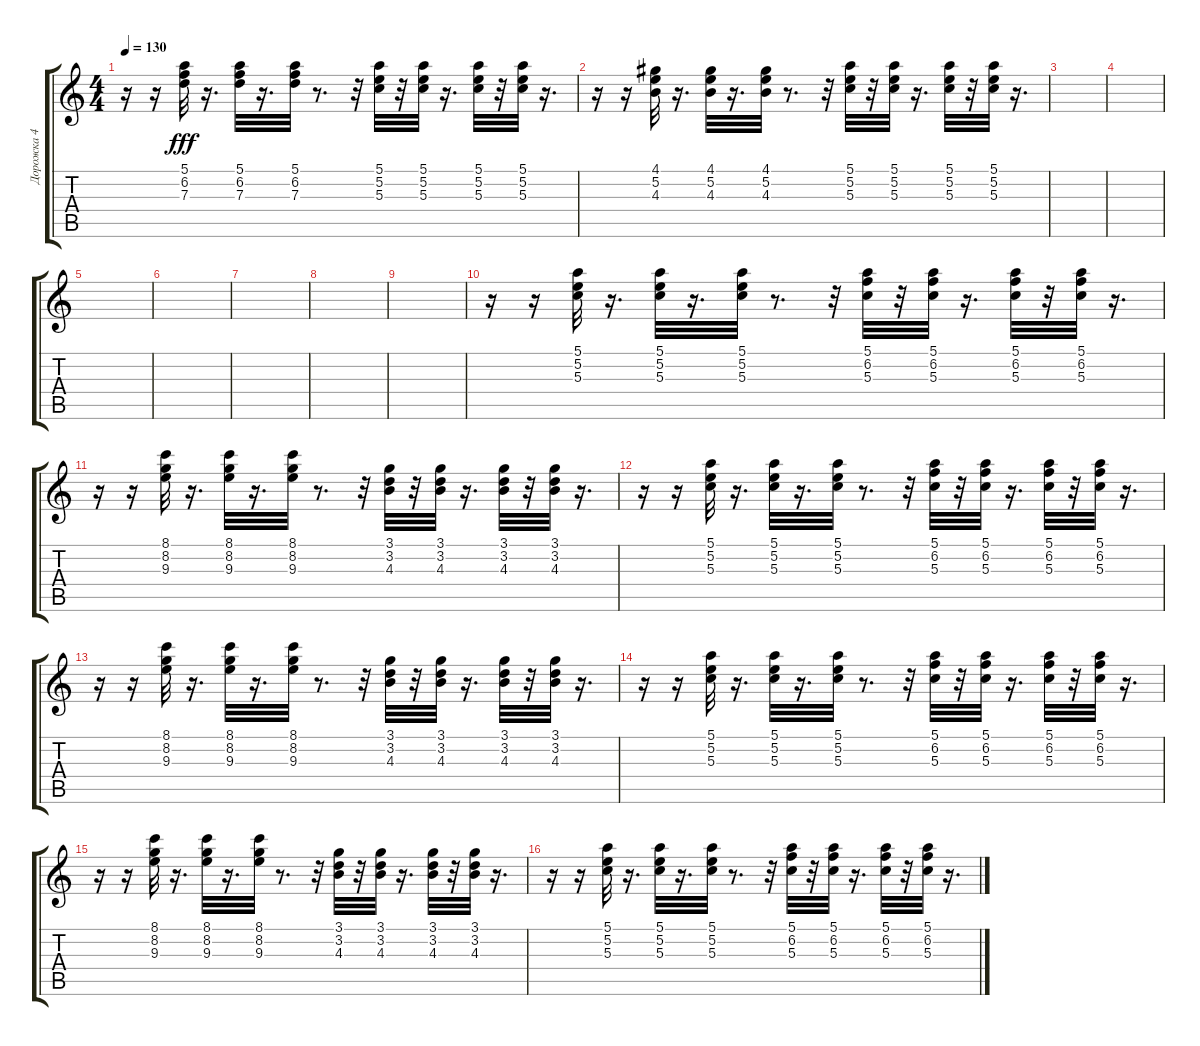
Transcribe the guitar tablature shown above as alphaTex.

\track ("Дорожка 4" "Дорожка 4") {instrument synthbass1}
\staff {score tabs}
\tuning (E4 B3 G3 D3 A2 E2) {hide}
\ts (4 4)
\tempo 130
\clef g2
\ks c
r.16{dy fff} r.16 (5.1 6.2 7.3).32 r.16{d} (5.1 6.2 7.3).32{balance 8} r.16{d} (5.1 6.2 7.3).32 r.8{d} r.32 (5.1 5.2 5.3).32 r.32 (5.1 5.2 5.3).32 r.16{d} (5.1 5.2 5.3).32 r.32 (5.1 5.2 5.3).32 r.16{d} |
r.16 r.16 (4.1 5.2 4.3).32 r.16{d} (4.1 5.2 4.3).32{balance 8} r.16{d} (4.1 5.2 4.3).32 r.8{d} r.32 (5.1 5.2 5.3).32 r.32 (5.1 5.2 5.3).32 r.16{d} (5.1 5.2 5.3).32 r.32 (5.1 5.2 5.3).32 r.16{d} |
|
|
|
|
|
|
|
r.16 r.16 (5.1 5.2 5.3).32 r.16{d} (5.1 5.2 5.3).32{balance 8} r.16{d} (5.1 5.2 5.3).32 r.8{d} r.32 (5.1 6.2 5.3).32 r.32 (5.1 6.2 5.3).32 r.16{d} (5.1 6.2 5.3).32 r.32 (5.1 6.2 5.3).32 r.16{d} |
r.16 r.16 (8.1 8.2 9.3).32 r.16{d} (8.1 8.2 9.3).32{balance 8} r.16{d} (8.1 8.2 9.3).32 r.8{d} r.32 (3.1 3.2 4.3).32 r.32 (3.1 3.2 4.3).32 r.16{d} (3.1 3.2 4.3).32 r.32 (3.1 3.2 4.3).32 r.16{d} |
r.16 r.16 (5.1 5.2 5.3).32 r.16{d} (5.1 5.2 5.3).32{balance 8} r.16{d} (5.1 5.2 5.3).32 r.8{d} r.32 (5.1 6.2 5.3).32 r.32 (5.1 6.2 5.3).32 r.16{d} (5.1 6.2 5.3).32 r.32 (5.1 6.2 5.3).32 r.16{d} |
r.16 r.16 (8.1 8.2 9.3).32 r.16{d} (8.1 8.2 9.3).32{balance 8} r.16{d} (8.1 8.2 9.3).32 r.8{d} r.32 (3.1 3.2 4.3).32 r.32 (3.1 3.2 4.3).32 r.16{d} (3.1 3.2 4.3).32 r.32 (3.1 3.2 4.3).32 r.16{d} |
r.16 r.16 (5.1 5.2 5.3).32 r.16{d} (5.1 5.2 5.3).32{balance 8} r.16{d} (5.1 5.2 5.3).32 r.8{d} r.32 (5.1 6.2 5.3).32 r.32 (5.1 6.2 5.3).32 r.16{d} (5.1 6.2 5.3).32 r.32 (5.1 6.2 5.3).32 r.16{d} |
r.16 r.16 (8.1 8.2 9.3).32 r.16{d} (8.1 8.2 9.3).32{balance 8} r.16{d} (8.1 8.2 9.3).32 r.8{d} r.32 (3.1 3.2 4.3).32 r.32 (3.1 3.2 4.3).32 r.16{d} (3.1 3.2 4.3).32 r.32 (3.1 3.2 4.3).32 r.16{d} |
r.16 r.16 (5.1 5.2 5.3).32 r.16{d} (5.1 5.2 5.3).32{balance 8} r.16{d} (5.1 5.2 5.3).32 r.8{d} r.32 (5.1 6.2 5.3).32 r.32 (5.1 6.2 5.3).32 r.16{d} (5.1 6.2 5.3).32 r.32 (5.1 6.2 5.3).32 r.16{d}
